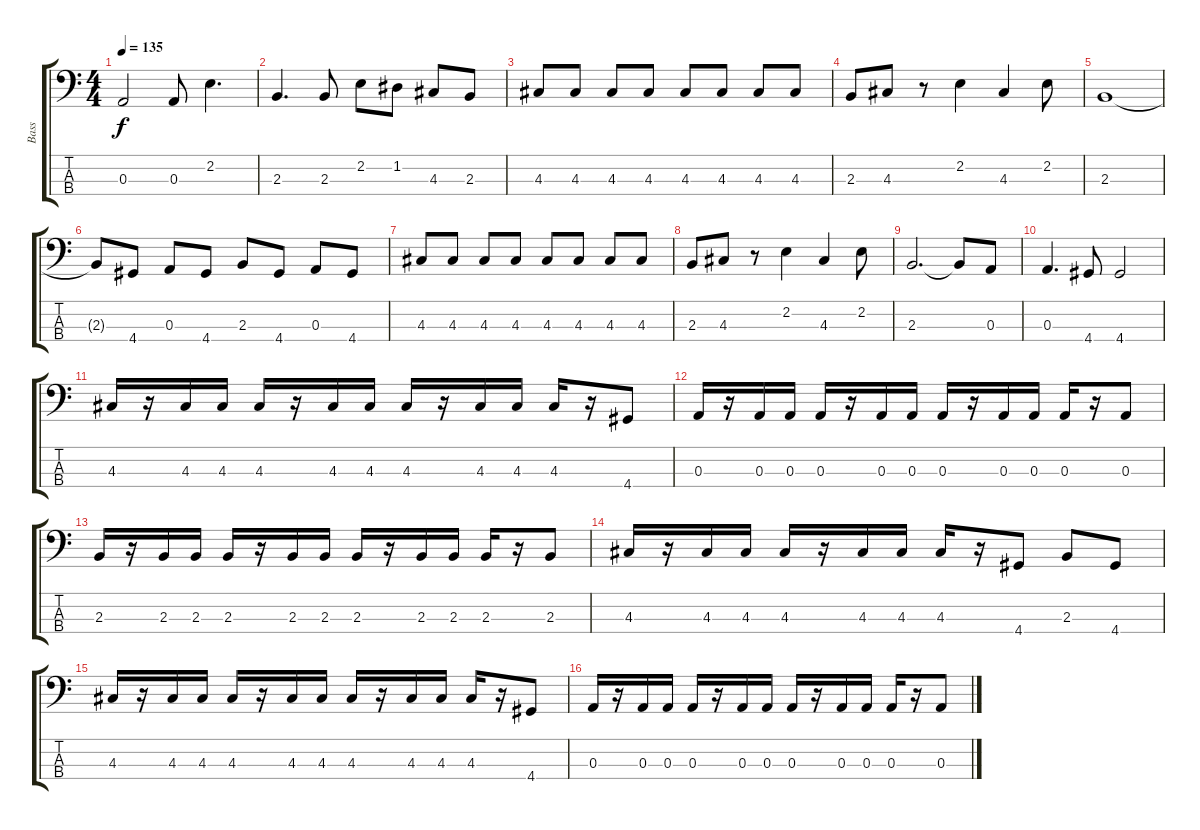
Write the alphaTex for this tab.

\track ("Bass" "Bass") {instrument electricbassfinger}
\staff {score tabs}
\tuning (G2 D2 A1 E1) {hide}
\ts (4 4)
\tempo 135
\clef f4
\ks c
0.3.2{dy f} 0.3.8 2.2.4{d} |
2.3.4{d} 2.3.8 2.2.8 1.2.8 4.3.8 2.3.8 |
4.3.8 4.3.8 4.3.8 4.3.8 4.3.8 4.3.8 4.3.8 4.3.8 |
2.3.8 4.3.8 r.8 2.2.4 4.3.4 2.2.8 |
2.3.1 |
2.3{t}.8 4.4.8 0.3.8 4.4.8 2.3.8 4.4.8 0.3.8 4.4.8 |
4.3.8 4.3.8 4.3.8 4.3.8 4.3.8 4.3.8 4.3.8 4.3.8 |
2.3.8 4.3.8 r.8 2.2.4 4.3.4 2.2.8 |
2.3.2{d} 2.3{t}.8 0.3.8 |
0.3.4{d} 4.4.8 4.4.2 |
4.3.16 r.16 4.3.16 4.3.16 4.3.16 r.16 4.3.16 4.3.16 4.3.16 r.16 4.3.16 4.3.16 4.3.16 r.16 4.4.8 |
0.3.16 r.16 0.3.16 0.3.16 0.3.16 r.16 0.3.16 0.3.16 0.3.16 r.16 0.3.16 0.3.16 0.3.16 r.16 0.3.8 |
2.3.16 r.16 2.3.16 2.3.16 2.3.16 r.16 2.3.16 2.3.16 2.3.16 r.16 2.3.16 2.3.16 2.3.16 r.16 2.3.8 |
4.3.16 r.16 4.3.16 4.3.16 4.3.16 r.16 4.3.16 4.3.16 4.3.16 r.16 4.4.8 2.3.8 4.4.8 |
4.3.16 r.16 4.3.16 4.3.16 4.3.16 r.16 4.3.16 4.3.16 4.3.16 r.16 4.3.16 4.3.16 4.3.16 r.16 4.4.8 |
0.3.16 r.16 0.3.16 0.3.16 0.3.16 r.16 0.3.16 0.3.16 0.3.16 r.16 0.3.16 0.3.16 0.3.16 r.16 0.3.8
